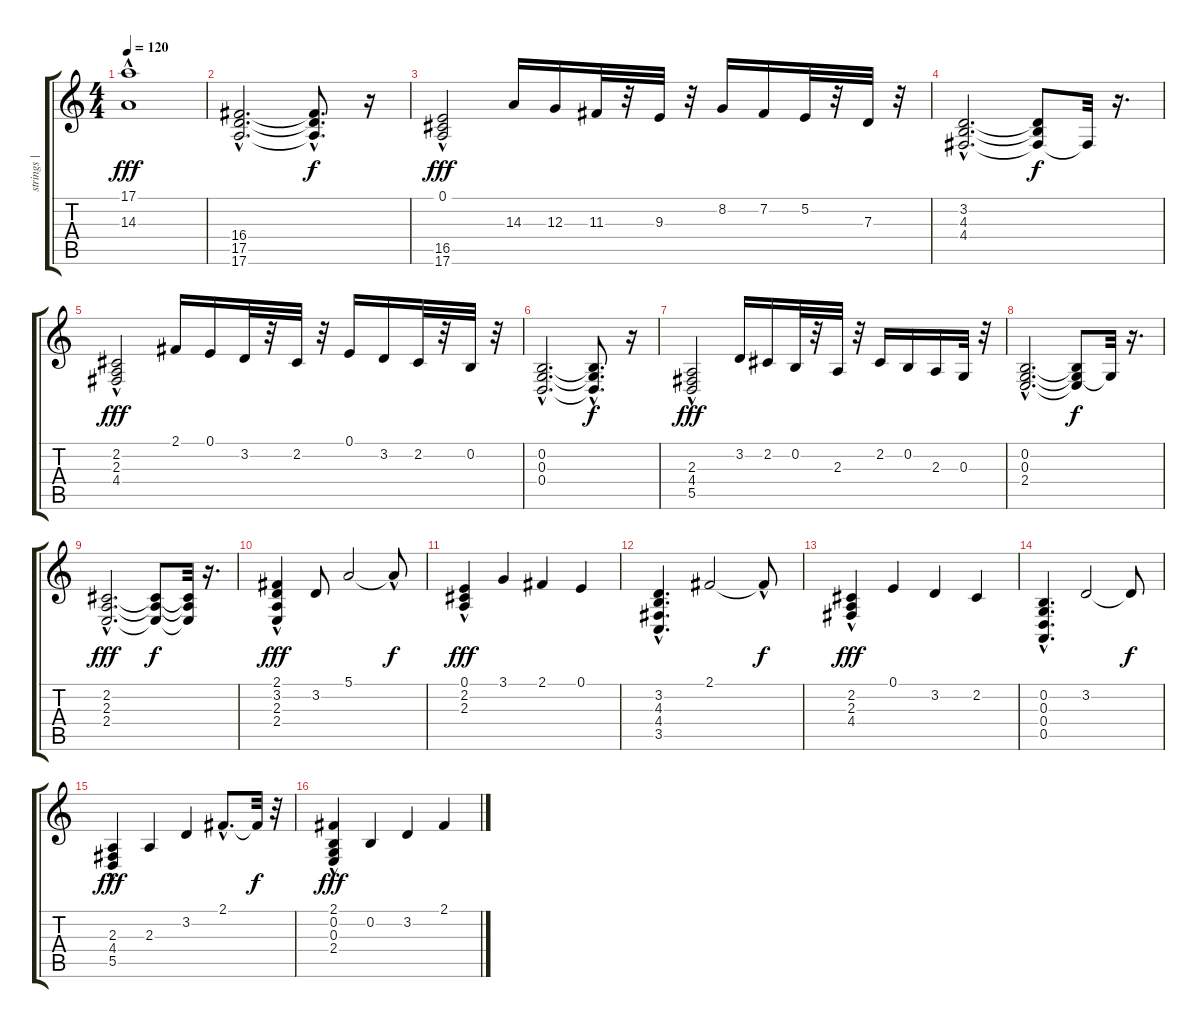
\track ("strings | upper" "strings | ") {instrument synthstrings1}
\staff {score tabs}
\tuning (E4 B3 G3 D3 A2 E2) {hide}
\ts (4 4)
\tempo 120
\clef g2
\ks c
(17.1{hac} 14.3).1{dy fff} |
(16.4{hac} 17.5{hac} 17.6{hac}).2{d} (16.4{hac t} 17.5{hac t} 17.6{hac t}).8{d dy f} r.16 |
(0.1 16.5{hac} 17.6{hac}).2{dy fff} 14.3.16 12.3.16 11.3.32 r.32 9.3.32 r.32 8.2.16 7.2.16 5.2.32 r.32 7.3.32 r.32 |
(3.2{hac} 4.3{hac} 4.4{hac}).2{d} (3.2{t} 4.3{t} 4.4{t}).8{dy f} 4.4{t}.32 r.16{d} |
(2.2 2.3{hac} 4.4{hac}).2{dy fff} 2.1.16 0.1.16 3.2.32 r.32 2.2.32 r.32 0.1.16 3.2.16 2.2.32 r.32 0.2.32 r.32 |
(0.2{hac} 0.3{hac} 0.4{hac}).2{d} (0.2{hac t} 0.3{hac t} 0.4{hac t}).8{d dy f} r.16 |
(2.3 4.4{hac} 5.5{hac}).2{dy fff} 3.2.16 2.2.16 0.2.32 r.32 2.3.32 r.32 2.2.16 0.2.16 2.3.16 0.3.32 r.32 |
(0.2{hac} 0.3{hac} 2.4{hac}).2{d} (0.2{t} 0.3{t} 2.4{t}).8{dy f} 0.3{t}.32 r.16{d} |
(2.2{hac} 2.3{hac} 2.4{hac}).2{d dy fff} (2.2{t} 2.3{t} 2.4{t}).8{dy f} (2.2{t} 2.3{t} 2.4{t}).32 r.16{d} |
(2.1 3.2 2.3{hac} 2.4{hac}).4{dy fff} 3.2.8 5.1.2 5.1{hac t}.8{dy f} |
(0.1 2.2{hac} 2.3{hac}).4{dy fff} 3.1.4 2.1.4 0.1.4 |
(3.2{hac} 4.3{hac} 4.4{hac} 3.5{hac}).4{d} 2.1.2 2.1{hac t}.8{dy f} |
(2.2 2.3{hac} 4.4{hac}).4{dy fff} 0.1.4 3.2.4 2.2.4 |
(0.2{hac} 0.3{hac} 0.4{hac} 0.5{hac}).4{d} 3.2.2 3.2{t}.8{dy f} |
(2.3 4.4{hac} 5.5{hac}).4{dy fff} 2.3.4 3.2.4 2.1{hac}.8{d} 2.1{t}.32{dy f} r.32 |
(2.1 0.2 0.3{hac} 2.4{hac}).4{dy fff} 0.2.4 3.2.4 2.1.4
